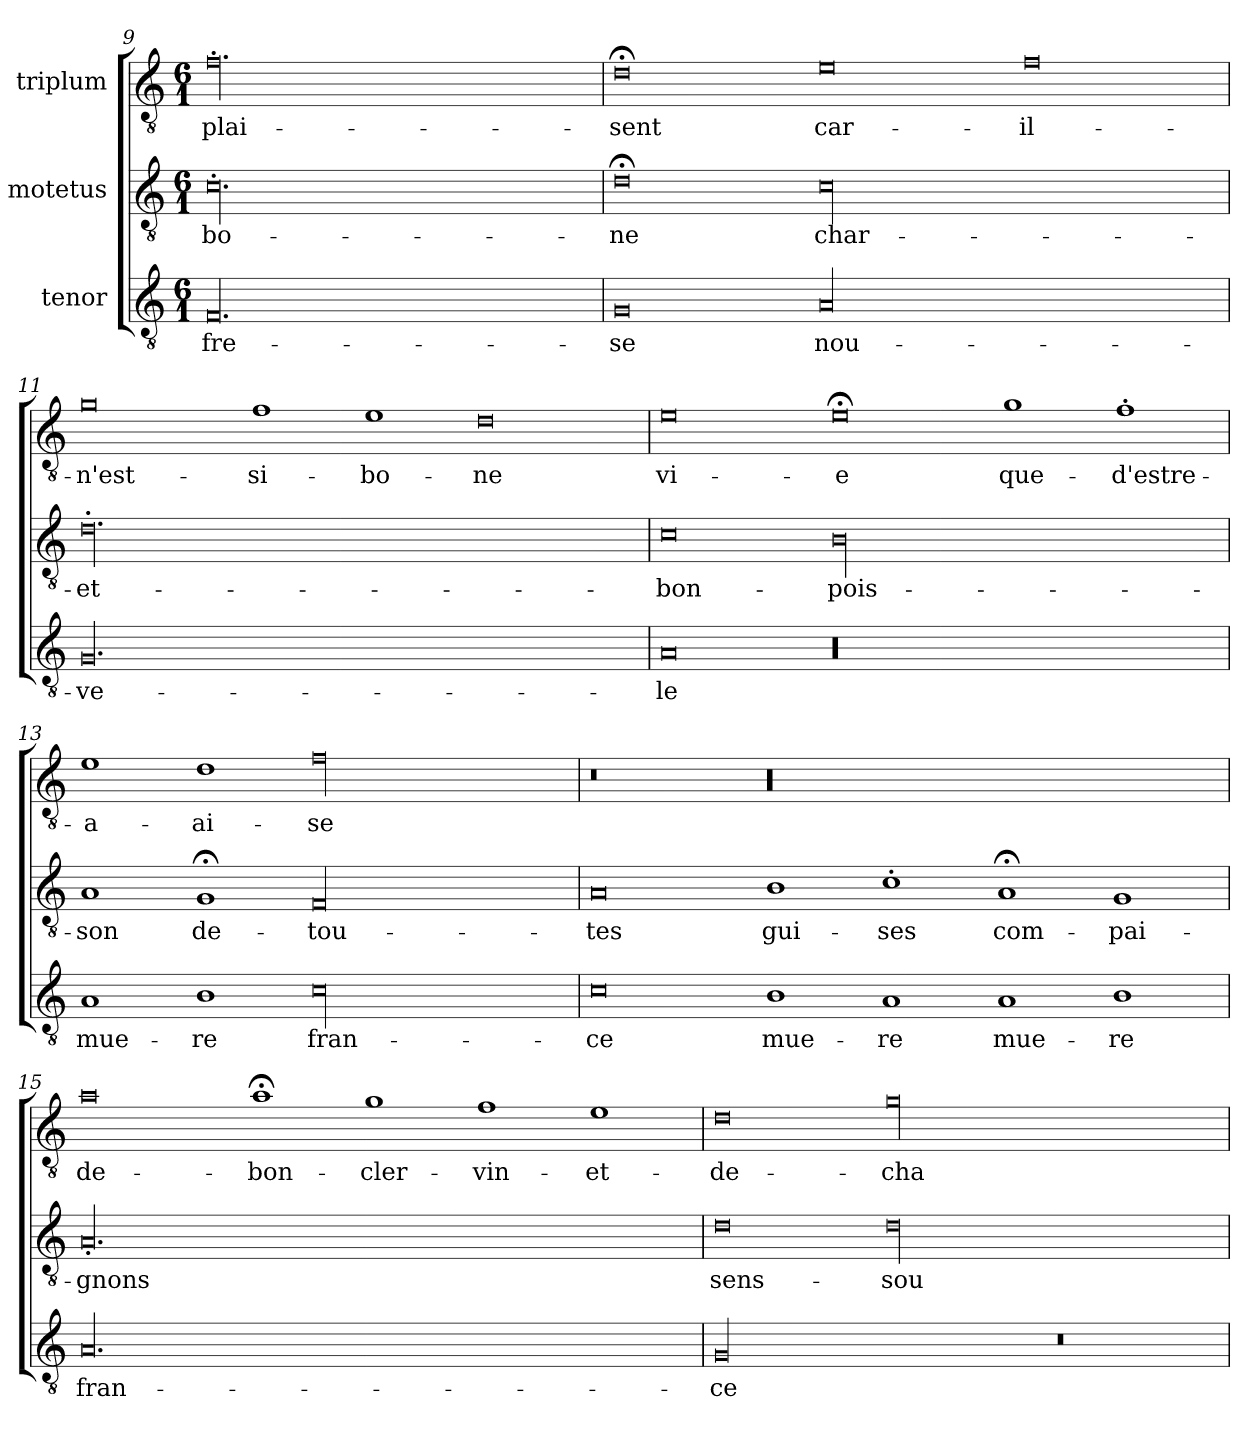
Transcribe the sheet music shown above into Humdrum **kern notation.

**kern	**text	**kern	**text	**kern	**text
*part3	*part3	*part2	*part2	*part1	*part1
*staff3	*staff3	*staff2	*staff2	*staff1	*staff1
*I"tenor	*	*I"motetus	*	*I"triplum	*
*clefGv2	*	*clefGv2	*	*clefGv2	*
*k[]	*	*k[]	*	*k[]	*
*C:	*	*C:	*	*C:	*
*M6/1	*	*M6/1	*	*M6/1	*
=9	=9	=9	=9	=9	=9
00.F/	fre-	00.c'\	bo-	00.f'\	-plai-
=10	=10	=10	=10	=10	=10
0G/	-se	0d;<\	-ne	0d;<\	-sent
00A/	nou-	00c\	char-	0e\	car-
.	.	.	.	0f\	il-
=11	=11	=11	=11	=11	=11
00.G/	-ve-	00.d'\	et-	0g\	n'est-
.	.	.	.	1f\	si-
.	.	.	.	1e\	bo-
.	.	.	.	0d\	-ne
=12	=12	=12	=12	=12	=12
0A/	-le	0c\	bon-	0e\	vi-
00r	.	00B\	pois-	0e;<\	-e
.	.	.	.	1g\	que-
.	.	.	.	1f'\	d'estre-
=13	=13	=13	=13	=13	=13
1A/	mue-	1A/	-son	1e\	a-
1B\	-re	1G;</	de-	1d\	ai-
00c\	fran-	00F/	tou-	00f\	-se
!!LO:PB:g=z
=14	=14	=14	=14	=14	=14
0c\	-ce	0A/	-tes	0r	.
1B\	mue-	1B\	gui-	00r	.
1A/	-re	1c'\	-ses	.	.
1A/	mue-	1A;</	com-	.	.
1B\	-re	1G/	-pai-	.	.
=15	=15	=15	=15	=15	=15
00.A/	fran-	00.A'/	-gnons	0a\	de-
.	.	.	.	1a;<\	bon-
.	.	.	.	1g\	cler-
.	.	.	.	1f\	vin-
.	.	.	.	1e\	et-
=16	=16	=16	=16	=16	=16
00G/	-ce	0d\	sens-	0d\	de-
.	.	00d\	sou-	00g\	cha-
0r	.	.	.	.	.
=	=	=	=	=	=
*-	*-	*-	*-	*-	*-
